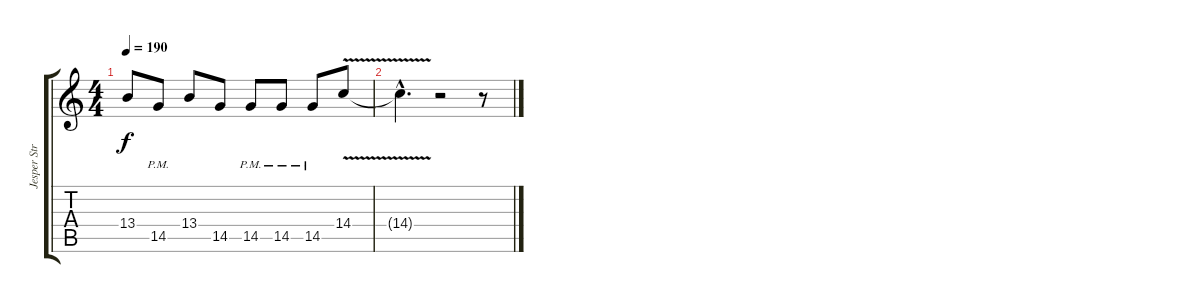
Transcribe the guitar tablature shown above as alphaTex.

\track ("Jesper Strömblad" "Jesper Str") {instrument distortionguitar}
\staff {score tabs}
\tuning (C4 G3 Eb3 Bb2 F2 C2) {hide}
\ts (4 4)
\tempo 190
\clef g2
\ks c
13.4{t}.8{dy f} 14.5{pm}.8 13.4.8 14.5.8 14.5{pm}.8 14.5{pm}.8 14.5{pm}.8 14.4{v}.8 |
14.4{hac t}.4{d} r.2 r.8
